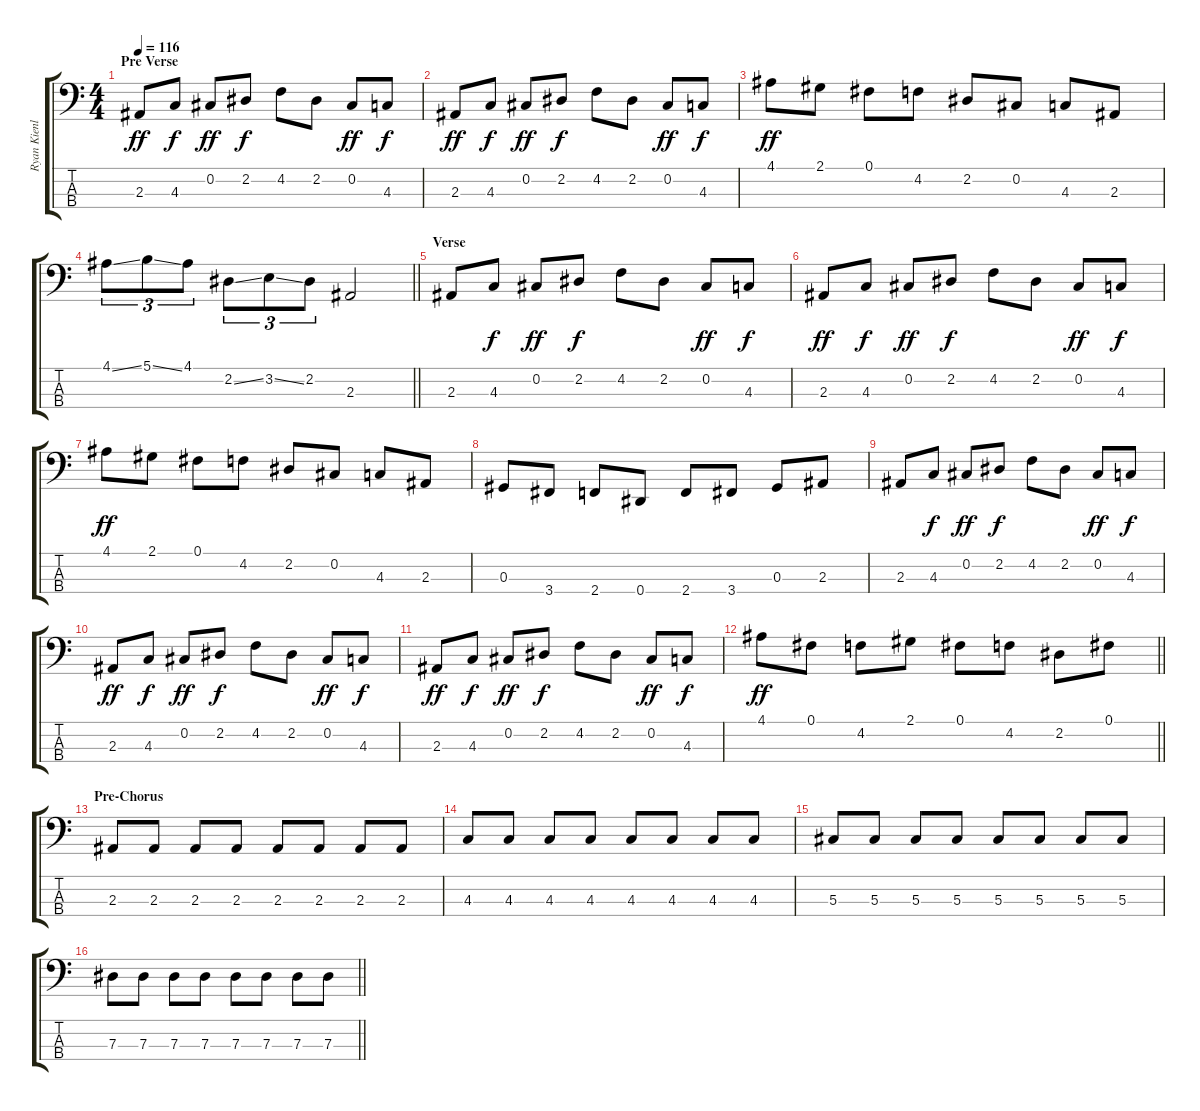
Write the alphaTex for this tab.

\track ("Ryan Kienle" "Ryan Kienl") {instrument electricbassfinger}
\staff {score tabs}
\tuning (Gb2 Db2 Ab1 Eb1) {hide}
\ts (4 4)
\section ("" "Pre Verse")
\tempo 116
\clef f4
\ks c
2.3.8{dy ff} 4.3.8{dy f} 0.2.8{dy ff} 2.2.8{dy f} 4.2.8 2.2.8 0.2.8{dy ff} 4.3.8{dy f} |
2.3.8{dy ff} 4.3.8{dy f} 0.2.8{dy ff} 2.2.8{dy f} 4.2.8 2.2.8 0.2.8{dy ff} 4.3.8{dy f} |
4.1.8{dy ff} 2.1.8 0.1.8 4.2.8 2.2.8 0.2.8 4.3.8 2.3.8 |
\barLineRight lightlight
4.1{ss}.8{tu (3 2)} 5.1{ss}.8{tu (3 2)} 4.1.8{tu (3 2)} 2.2{ss}.8{tu (3 2)} 3.2{ss}.8{tu (3 2)} 2.2.8{tu (3 2)} 2.3.2 |
\section ("" "Verse")
2.3.8 4.3.8{dy f} 0.2.8{dy ff} 2.2.8{dy f} 4.2.8 2.2.8 0.2.8{dy ff} 4.3.8{dy f} |
2.3.8{dy ff} 4.3.8{dy f} 0.2.8{dy ff} 2.2.8{dy f} 4.2.8 2.2.8 0.2.8{dy ff} 4.3.8{dy f} |
4.1.8{dy ff} 2.1.8 0.1.8 4.2.8 2.2.8 0.2.8 4.3.8 2.3.8 |
0.3.8 3.4.8 2.4.8 0.4.8 2.4.8 3.4.8 0.3.8 2.3.8 |
2.3.8 4.3.8{dy f} 0.2.8{dy ff} 2.2.8{dy f} 4.2.8 2.2.8 0.2.8{dy ff} 4.3.8{dy f} |
2.3.8{dy ff} 4.3.8{dy f} 0.2.8{dy ff} 2.2.8{dy f} 4.2.8 2.2.8 0.2.8{dy ff} 4.3.8{dy f} |
2.3.8{dy ff} 4.3.8{dy f} 0.2.8{dy ff} 2.2.8{dy f} 4.2.8 2.2.8 0.2.8{dy ff} 4.3.8{dy f} |
\barLineRight lightlight
4.1.8{dy ff} 0.1.8 4.2.8 2.1.8 0.1.8 4.2.8 2.2.8 0.1.8 |
\section ("" "Pre-Chorus")
2.3.8 2.3.8 2.3.8 2.3.8 2.3.8 2.3.8 2.3.8 2.3.8 |
4.3.8 4.3.8 4.3.8 4.3.8 4.3.8 4.3.8 4.3.8 4.3.8 |
5.3.8 5.3.8 5.3.8 5.3.8 5.3.8 5.3.8 5.3.8 5.3.8 |
\barLineRight lightlight
7.3.8 7.3.8 7.3.8 7.3.8 7.3.8 7.3.8 7.3.8 7.3.8
